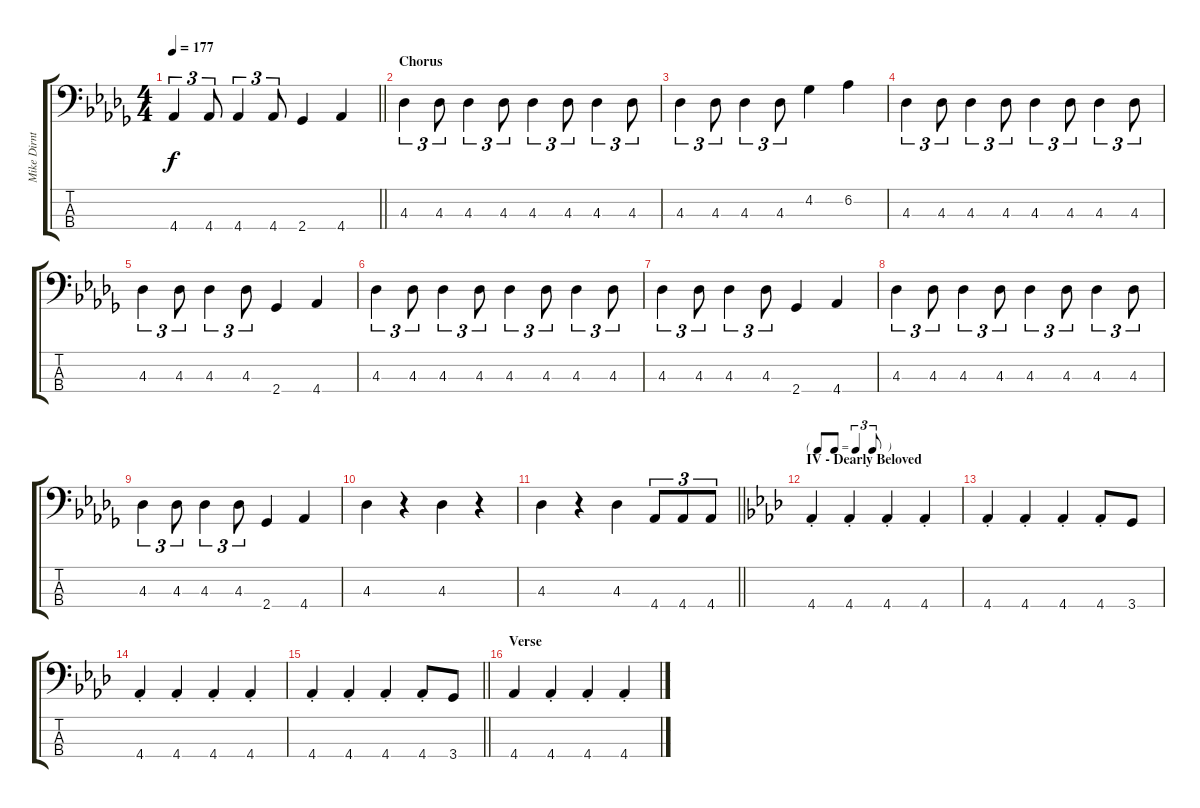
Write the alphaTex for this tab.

\track ("Mike Dirnt" "Mike Dirnt") {instrument electricbasspick}
\staff {score tabs}
\tuning (G2 D2 A1 E1) {hide}
\ts (4 4)
\tempo 177
\clef f4
\barLineRight lightlight
\ks db
4.4.4{tu (3 2) dy f} 4.4.8{tu (3 2)} 4.4.4{tu (3 2)} 4.4.8{tu (3 2)} 2.4.4 4.4.4 |
\section ("" "Chorus")
4.3.4{tu (3 2)} 4.3.8{tu (3 2)} 4.3.4{tu (3 2)} 4.3.8{tu (3 2)} 4.3.4{tu (3 2)} 4.3.8{tu (3 2)} 4.3.4{tu (3 2)} 4.3.8{tu (3 2)} |
4.3.4{tu (3 2)} 4.3.8{tu (3 2)} 4.3.4{tu (3 2)} 4.3.8{tu (3 2)} 4.2.4 6.2.4 |
4.3.4{tu (3 2)} 4.3.8{tu (3 2)} 4.3.4{tu (3 2)} 4.3.8{tu (3 2)} 4.3.4{tu (3 2)} 4.3.8{tu (3 2)} 4.3.4{tu (3 2)} 4.3.8{tu (3 2)} |
4.3.4{tu (3 2)} 4.3.8{tu (3 2)} 4.3.4{tu (3 2)} 4.3.8{tu (3 2)} 2.4.4 4.4.4 |
4.3.4{tu (3 2)} 4.3.8{tu (3 2)} 4.3.4{tu (3 2)} 4.3.8{tu (3 2)} 4.3.4{tu (3 2)} 4.3.8{tu (3 2)} 4.3.4{tu (3 2)} 4.3.8{tu (3 2)} |
4.3.4{tu (3 2)} 4.3.8{tu (3 2)} 4.3.4{tu (3 2)} 4.3.8{tu (3 2)} 2.4.4 4.4.4 |
4.3.4{tu (3 2)} 4.3.8{tu (3 2)} 4.3.4{tu (3 2)} 4.3.8{tu (3 2)} 4.3.4{tu (3 2)} 4.3.8{tu (3 2)} 4.3.4{tu (3 2)} 4.3.8{tu (3 2)} |
4.3.4{tu (3 2)} 4.3.8{tu (3 2)} 4.3.4{tu (3 2)} 4.3.8{tu (3 2)} 2.4.4 4.4.4 |
4.3.4 r.4 4.3.4 r.4 |
\barLineRight lightlight
4.3.4 r.4 4.3.4 4.4.8{tu (3 2)} 4.4.8{tu (3 2)} 4.4.8{tu (3 2)} |
\tf triplet8th
\section ("" "IV - Dearly Beloved")
\ks ab
4.4{st}.4{instrument electricguitarmuted} 4.4{st}.4 4.4{st}.4 4.4{st}.4 |
4.4{st}.4 4.4{st}.4 4.4{st}.4 4.4{st}.8 3.4.8 |
4.4{st}.4 4.4{st}.4 4.4{st}.4 4.4{st}.4 |
\barLineRight lightlight
4.4{st}.4 4.4{st}.4 4.4{st}.4 4.4{st}.8 3.4.8{instrument electricbasspick} |
\section ("" "Verse")
4.4.4 4.4{st}.4{instrument electricguitarmuted} 4.4{st}.4 4.4{st}.4
